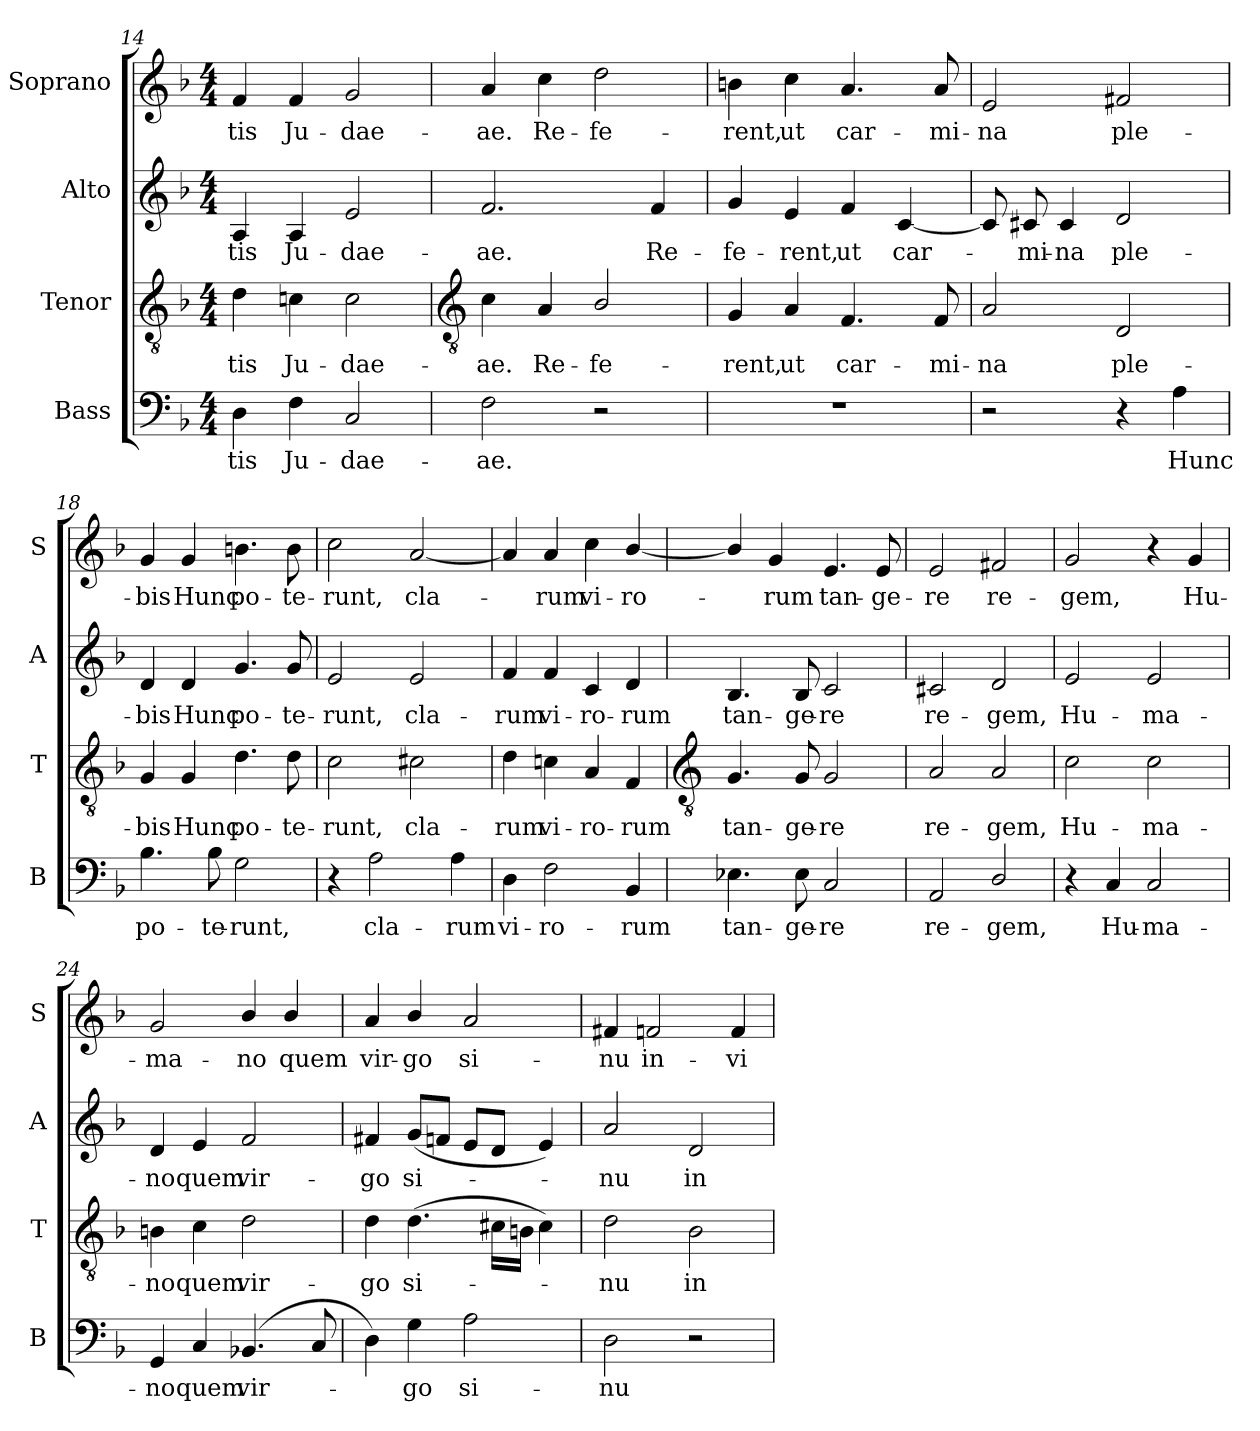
**kern	**text	**kern	**text	**kern	**text	**kern	**text
*part4	*part4	*part3	*part3	*part2	*part2	*part1	*part1
*staff4	*staff4	*staff3	*staff3	*staff2	*staff2	*staff1	*staff1
*I"Bass	*	*I"Tenor	*	*I"Alto	*	*I"Soprano	*
*I'B	*	*I'T	*	*I'A	*	*I'S	*
*clefF4	*	*clefGv2	*	*clefG2	*	*clefG2	*
*k[b-]	*	*k[b-]	*	*k[b-]	*	*k[b-]	*
*F:	*	*F:	*	*F:	*	*F:	*
*M4/4	*	*M4/4	*	*M4/4	*	*M4/4	*
=14	=14	=14	=14	=14	=14	=14	=14
!	!LO:LY:b	!	!LO:LY:b	!	!LO:LY:b	!	!LO:LY:b
4D	-tis	4d	-tis	4A	-tis	4f	-tis
!	!LO:LY:b	!	!LO:LY:b	!	!LO:LY:b	!	!LO:LY:b
4F	Ju-	4cn	Ju-	4A	Ju-	4f	Ju-
!	!LO:LY:b	!	!LO:LY:b	!	!LO:LY:b	!	!LO:LY:b
2C	-dae-	2c	-dae-	2e	-dae-	2g	-dae-
!!LO:LB:g=z
=15	=15	=15	=15	=15	=15	=15	=15
*	*	*clefGv2	*	*	*	*	*
!	!LO:LY:b	!	!LO:LY:b	!	!LO:LY:b	!	!LO:LY:b
2F	-ae.	4c	-ae.	2.f	-ae.	4a	-ae.
!	!	!	!LO:LY:b	!	!	!	!LO:LY:b
.	.	4A	Re-	.	.	4cc	Re-
!	!	!	!LO:LY:b	!	!	!	!LO:LY:b
2r	.	2B-/	-fe-	.	.	2dd	-fe-
!	!	!	!	!	!LO:LY:b	!	!
.	.	.	.	4f	Re-	.	.
=16	=16	=16	=16	=16	=16	=16	=16
!	!	!	!LO:LY:b	!	!LO:LY:b	!	!LO:LY:b
1r	.	4G	-rent,	4g	-fe-	4bn	-rent,
!	!	!	!LO:LY:b	!	!LO:LY:b	!	!LO:LY:b
.	.	4A	ut	4e	-rent,	4cc	ut
!	!	!	!LO:LY:b	!	!LO:LY:b	!	!LO:LY:b
.	.	4.F	car-	4f	ut	4.a	car-
!	!	!	!	!	!LO:LY:b	!	!
.	.	.	.	[4c	car-	.	.
!	!	!	!LO:LY:b	!	!	!	!LO:LY:b
.	.	8F	-mi-	.	.	8a	-mi-
=17	=17	=17	=17	=17	=17	=17	=17
!	!	!	!LO:LY:b	!	!	!	!LO:LY:b
2r	.	2A	-na	8c]	.	2e	-na
!	!	!	!	!	!LO:LY:b	!	!
.	.	.	.	8c#X	mi-	.	.
!	!	!	!	!	!LO:LY:b	!	!
.	.	.	.	4c#	-na	.	.
!	!	!	!LO:LY:b	!	!LO:LY:b	!	!LO:LY:b
4r	.	2D	ple-	2d	ple-	2f#X	ple-
!	!LO:LY:b	!	!	!	!	!	!
4A	Hunc	.	.	.	.	.	.
=18	=18	=18	=18	=18	=18	=18	=18
!	!LO:LY:b	!	!LO:LY:b	!	!LO:LY:b	!	!LO:LY:b
4.B-	po-	4G	-bis	4d	-bis	4g	-bis
!	!	!	!LO:LY:b	!	!LO:LY:b	!	!LO:LY:b
.	.	4G	Hunc	4d	Hunc	4g	Hunc
!	!LO:LY:b	!	!	!	!	!	!
8B-	-te-	.	.	.	.	.	.
!	!LO:LY:b	!	!LO:LY:b	!	!LO:LY:b	!	!LO:LY:b
2G	-runt,	4.d	po-	4.g	po-	4.bn	po-
!	!	!	!LO:LY:b	!	!LO:LY:b	!	!LO:LY:b
.	.	8d	-te-	8g	-te-	8b	-te-
=19	=19	=19	=19	=19	=19	=19	=19
!	!	!	!LO:LY:b	!	!LO:LY:b	!	!LO:LY:b
4r	.	2c	-runt,	2e	-runt,	2cc	-runt,
!	!LO:LY:b	!	!	!	!	!	!
2A	cla-	.	.	.	.	.	.
!	!	!	!LO:LY:b	!	!LO:LY:b	!	!LO:LY:b
.	.	2c#X	cla-	2e	cla-	[2a	cla-
!	!LO:LY:b	!	!	!	!	!	!
4A	-rum	.	.	.	.	.	.
=20	=20	=20	=20	=20	=20	=20	=20
!	!LO:LY:b	!	!LO:LY:b	!	!LO:LY:b	!	!
4D	vi-	4d	-rum	4f	-rum	4a]	.
!	!LO:LY:b	!	!LO:LY:b	!	!LO:LY:b	!	!LO:LY:b
2F	-ro-	4cn	vi-	4f	vi-	4a	rum
!	!	!	!LO:LY:b	!	!LO:LY:b	!	!LO:LY:b
.	.	4A	-ro-	4c	-ro-	4cc	vi-
!	!LO:LY:b	!	!LO:LY:b	!	!LO:LY:b	!	!LO:LY:b
4BB-	-rum	4F	-rum	4d	-rum	[4b-/	-ro-
!!LO:LB:g=z
=21	=21	=21	=21	=21	=21	=21	=21
*	*	*clefGv2	*	*	*	*	*
!	!LO:LY:b	!	!LO:LY:b	!	!LO:LY:b	!	!
4.E-X	tan-	4.G	tan-	4.B-	tan-	4b-/]	.
!	!	!	!	!	!	!	!LO:LY:b
.	.	.	.	.	.	4g	rum
!	!LO:LY:b	!	!LO:LY:b	!	!LO:LY:b	!	!
8E-	-ge-	8G	-ge-	8B-	-ge-	.	.
!	!LO:LY:b	!	!LO:LY:b	!	!LO:LY:b	!	!LO:LY:b
2C	-re	2G	-re	2c	-re	4.e	tan-
!	!	!	!	!	!	!	!LO:LY:b
.	.	.	.	.	.	8e	-ge-
=22	=22	=22	=22	=22	=22	=22	=22
!	!LO:LY:b	!	!LO:LY:b	!	!LO:LY:b	!	!LO:LY:b
2AA	re-	2A	re-	2c#X	re-	2e	-re
!	!LO:LY:b	!	!LO:LY:b	!	!LO:LY:b	!	!LO:LY:b
2D/	-gem,	2A	-gem,	2d	-gem,	2f#X	re-
=23	=23	=23	=23	=23	=23	=23	=23
!	!	!	!LO:LY:b	!	!LO:LY:b	!	!LO:LY:b
4r	.	2c	Hu-	2e	Hu-	2g	-gem,
!	!LO:LY:b	!	!	!	!	!	!
4C	Hu-	.	.	.	.	.	.
!	!LO:LY:b	!	!LO:LY:b	!	!LO:LY:b	!	!
2C	-ma-	2c	-ma-	2e	-ma-	4r	.
!	!	!	!	!	!	!	!LO:LY:b
.	.	.	.	.	.	4g	Hu-
=24	=24	=24	=24	=24	=24	=24	=24
!	!LO:LY:b	!	!LO:LY:b	!	!LO:LY:b	!	!LO:LY:b
4GG	-no	4Bn	-no	4d	-no	2g	-ma-
!	!LO:LY:b	!	!LO:LY:b	!	!LO:LY:b	!	!
4C	quem	4c	quem	4e	quem	.	.
!	!LO:LY:b	!	!LO:LY:b	!	!LO:LY:b	!	!LO:LY:b
(<4.BB-X	vir-	2d	vir-	2f	vir-	4b-/	-no
!	!	!	!	!	!	!	!LO:LY:b
.	.	.	.	.	.	4b-/	quem
8C	.	.	.	.	.	.	.
=25	=25	=25	=25	=25	=25	=25	=25
!	!	!	!LO:LY:b	!	!LO:LY:b	!	!LO:LY:b
4D)	.	4d	-go	4f#X	-go	4a	vir-
!	!LO:LY:b	!	!LO:LY:b	!	!LO:LY:b	!	!LO:LY:b
4G	go	(>4.d	si-	(<8gL	si-	4b-/	-go
.	.	.	.	8fnJ	.	.	.
!	!LO:LY:b	!	!	!	!	!	!LO:LY:b
2A	si-	.	.	8eL	.	2a	si-
.	.	16c#XLL	.	8dJ	.	.	.
.	.	16BnJJ	.	.	.	.	.
.	.	4c#)	.	4e)	.	.	.
=26	=26	=26	=26	=26	=26	=26	=26
!	!LO:LY:b	!	!LO:LY:b	!	!LO:LY:b	!	!LO:LY:b
2D	-nu	2d	nu	2a	nu	4f#X	-nu
!	!	!	!	!	!	!	!LO:LY:b
.	.	.	.	.	.	2fn	in-
!	!	!	!LO:LY:b	!	!LO:LY:b	!	!
2r	.	2B-	in-	2d	in-	.	.
!	!	!	!	!	!	!	!LO:LY:b
.	.	.	.	.	.	4f	-vi-
=	=	=	=	=	=	=	=
*-	*-	*-	*-	*-	*-	*-	*-
